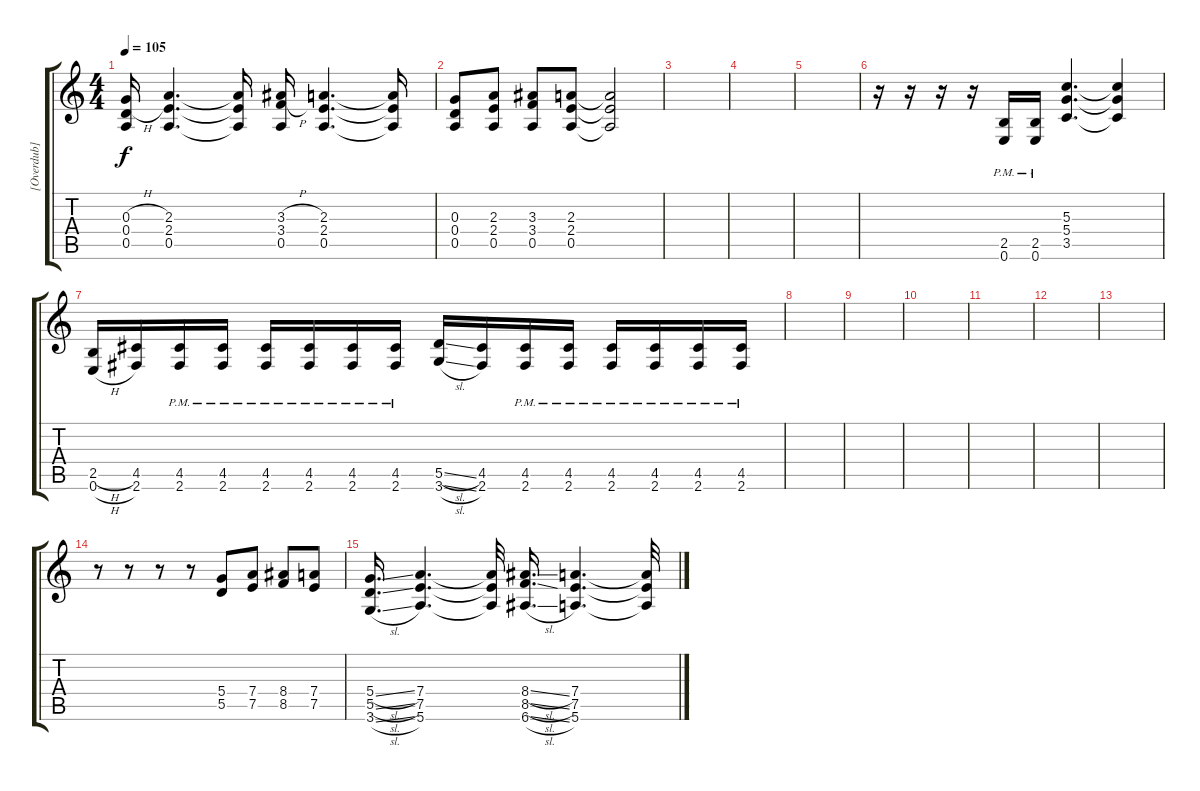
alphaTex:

\track ("[Overdub]" "[Overdub]") {instrument distortionguitar}
\staff {score tabs}
\tuning (E4 B3 G3 D3 A2 E2) {hide}
\ts (4 4)
\tempo 105
\clef g2
\ks c
(0.3{h} 0.4{h} 0.5).16{dy f} (2.3 2.4 0.5).4{d} (2.3{t} 2.4{t} 0.5{t}).16 (3.3{h} 3.4{h} 0.5).16 (2.3 2.4 0.5).4{d} (2.3{t} 2.4{t} 0.5{t}).16 |
(0.3 0.4 0.5).8 (2.3 2.4 0.5).8 (3.3 3.4 0.5).8 (2.3 2.4 0.5).8 (2.3{t} 2.4{t} 0.5{t}).2 |
|
|
|
r.16 r.16 r.16 r.16 (2.5{pm} 0.6{pm}).16 (2.5{pm} 0.6{pm}).16 (5.3 5.4 3.5).4{d} (5.3{t} 5.4{t} 3.5{t}).4 |
(2.5{h} 0.6{h}).16 (4.5 2.6).16 (4.5{pm} 2.6{pm}).16 (4.5{pm} 2.6{pm}).16 (4.5{pm} 2.6{pm}).16 (4.5{pm} 2.6{pm}).16 (4.5{pm} 2.6{pm}).16 (4.5{pm} 2.6{pm}).16 (5.5{sl} 3.6{sl}).16 (4.5 2.6).16 (4.5{pm} 2.6{pm}).16 (4.5{pm} 2.6{pm}).16 (4.5{pm} 2.6{pm}).16 (4.5{pm} 2.6{pm}).16 (4.5{pm} 2.6{pm}).16 (4.5{pm} 2.6{pm}).16 |
|
|
|
|
|
|
r.8 r.8 r.8 r.8 (5.4 5.5).8 (7.4 7.5).8 (8.4 8.5).8 (7.4 7.5).8 |
(5.4{sl} 5.5{sl} 3.6{sl}).16{d} (7.4 7.5 5.6).4{d} (7.4{t} 7.5{t} 5.6{t}).32 (8.4{sl} 8.5{sl} 6.6{sl}).16{d} (7.4 7.5 5.6).4{d} (7.4{t} 7.5{t} 5.6{t}).32
